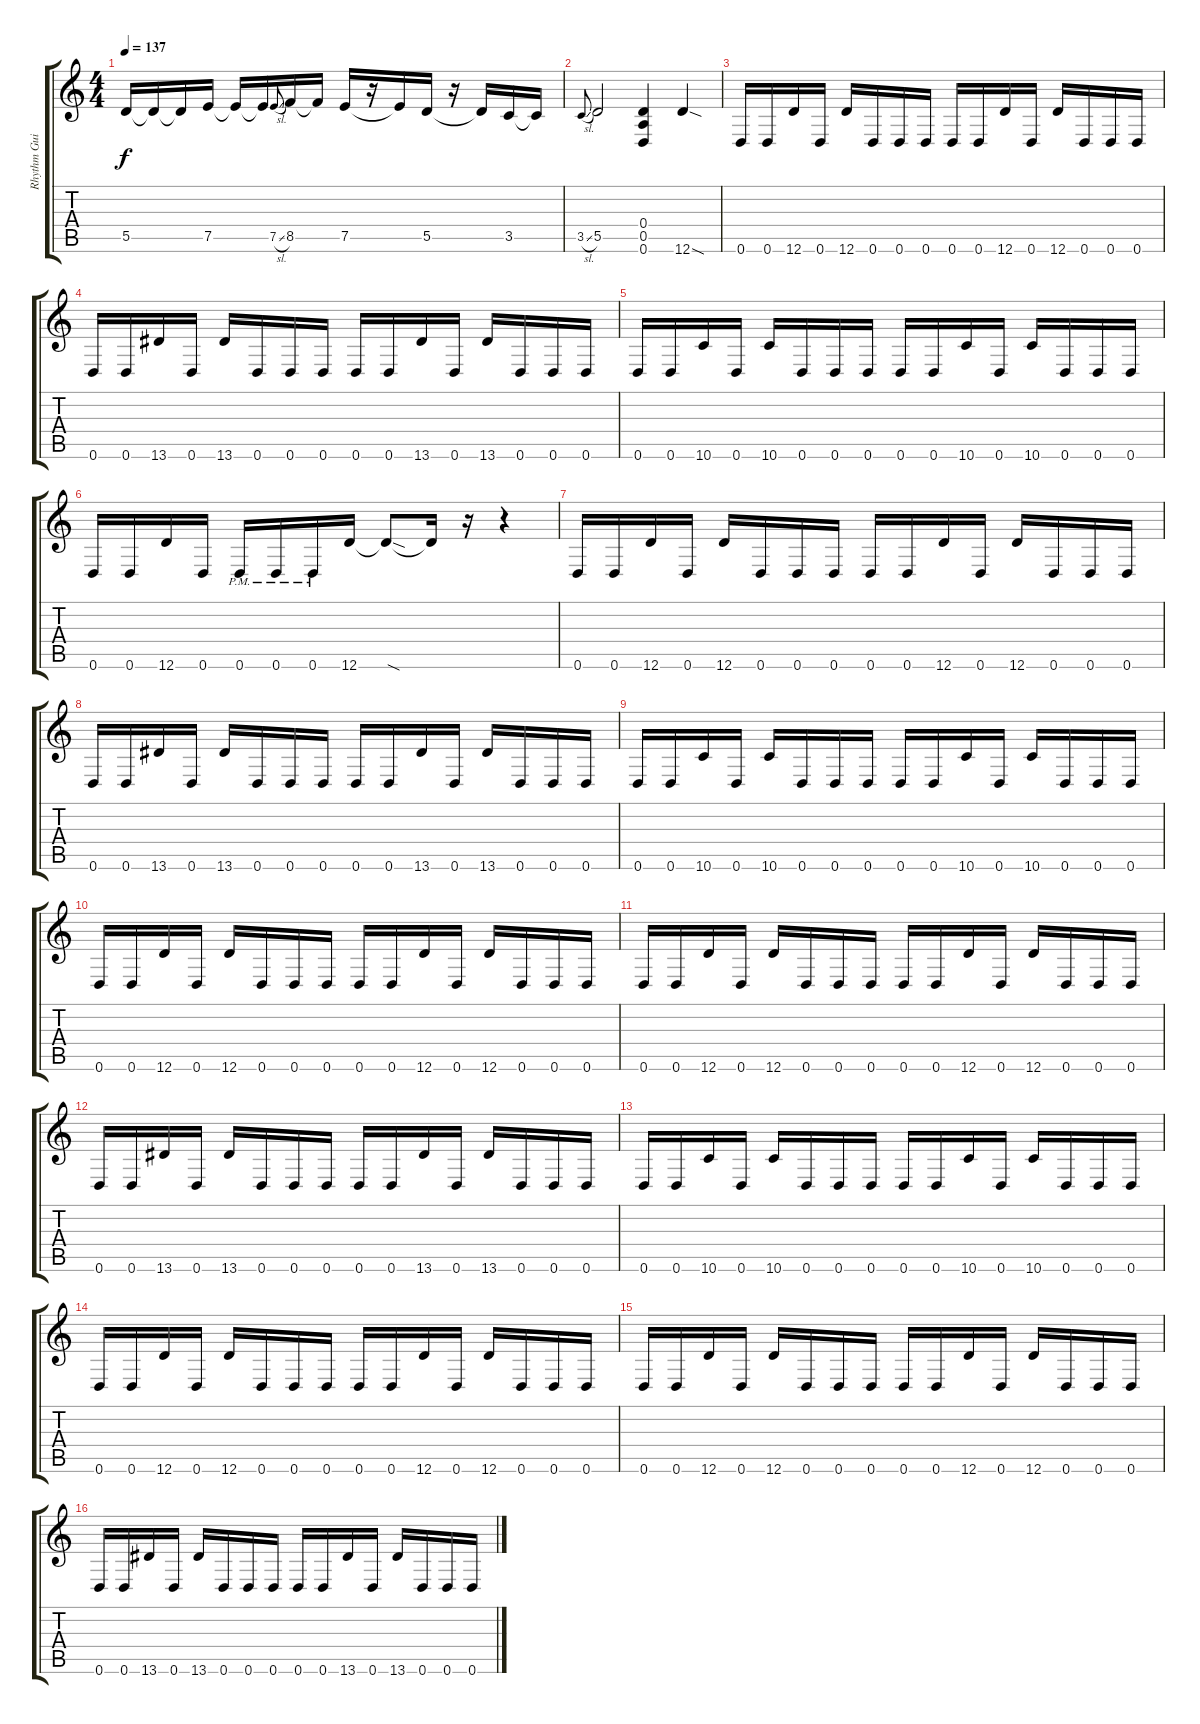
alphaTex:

\track ("Rhythm Guitar Left" "Rhythm Gui") {instrument overdrivenguitar}
\staff {score tabs}
\tuning (E4 B3 G3 D3 A2 D2) {hide}
\ts (4 4)
\tempo 137
\clef g2
\ks c
5.5.16{dy f} 5.5{t}.16 5.5{t}.16 7.5.16 7.5{t}.16 7.5{t}.16 7.5{sl}.8{gr onbeat} 8.5.16 8.5{t}.16 7.5.16 r.16 7.5{t}.16 5.5.16 r.16 5.5{t}.16 3.5.16 3.5{t}.16 |
3.5{sl}.8{gr onbeat} 5.5.2 (0.4 0.5 0.6).4 12.6{sod}.4 |
0.6.16 0.6.16 12.6.16 0.6.16 12.6.16 0.6.16 0.6.16 0.6.16 0.6.16 0.6.16 12.6.16 0.6.16 12.6.16 0.6.16 0.6.16 0.6.16 |
0.6.16 0.6.16 13.6.16 0.6.16 13.6.16 0.6.16 0.6.16 0.6.16 0.6.16 0.6.16 13.6.16 0.6.16 13.6.16 0.6.16 0.6.16 0.6.16 |
0.6.16 0.6.16 10.6.16 0.6.16 10.6.16 0.6.16 0.6.16 0.6.16 0.6.16 0.6.16 10.6.16 0.6.16 10.6.16 0.6.16 0.6.16 0.6.16 |
0.6.16 0.6.16 12.6.16 0.6.16 0.6{pm}.16 0.6{pm}.16 0.6{pm}.16 12.6.16 12.6{sod t}.8 12.6{t}.16 r.16 r.4 |
0.6.16 0.6.16 12.6.16 0.6.16 12.6.16 0.6.16 0.6.16 0.6.16 0.6.16 0.6.16 12.6.16 0.6.16 12.6.16 0.6.16 0.6.16 0.6.16 |
0.6.16 0.6.16 13.6.16 0.6.16 13.6.16 0.6.16 0.6.16 0.6.16 0.6.16 0.6.16 13.6.16 0.6.16 13.6.16 0.6.16 0.6.16 0.6.16 |
0.6.16 0.6.16 10.6.16 0.6.16 10.6.16 0.6.16 0.6.16 0.6.16 0.6.16 0.6.16 10.6.16 0.6.16 10.6.16 0.6.16 0.6.16 0.6.16 |
0.6.16 0.6.16 12.6.16 0.6.16 12.6.16 0.6.16 0.6.16 0.6.16 0.6.16 0.6.16 12.6.16 0.6.16 12.6.16 0.6.16 0.6.16 0.6.16 |
0.6.16 0.6.16 12.6.16 0.6.16 12.6.16 0.6.16 0.6.16 0.6.16 0.6.16 0.6.16 12.6.16 0.6.16 12.6.16 0.6.16 0.6.16 0.6.16 |
0.6.16 0.6.16 13.6.16 0.6.16 13.6.16 0.6.16 0.6.16 0.6.16 0.6.16 0.6.16 13.6.16 0.6.16 13.6.16 0.6.16 0.6.16 0.6.16 |
0.6.16 0.6.16 10.6.16 0.6.16 10.6.16 0.6.16 0.6.16 0.6.16 0.6.16 0.6.16 10.6.16 0.6.16 10.6.16 0.6.16 0.6.16 0.6.16 |
0.6.16 0.6.16 12.6.16 0.6.16 12.6.16 0.6.16 0.6.16 0.6.16 0.6.16 0.6.16 12.6.16 0.6.16 12.6.16 0.6.16 0.6.16 0.6.16 |
0.6.16 0.6.16 12.6.16 0.6.16 12.6.16 0.6.16 0.6.16 0.6.16 0.6.16 0.6.16 12.6.16 0.6.16 12.6.16 0.6.16 0.6.16 0.6.16 |
0.6.16 0.6.16 13.6.16 0.6.16 13.6.16 0.6.16 0.6.16 0.6.16 0.6.16 0.6.16 13.6.16 0.6.16 13.6.16 0.6.16 0.6.16 0.6.16
